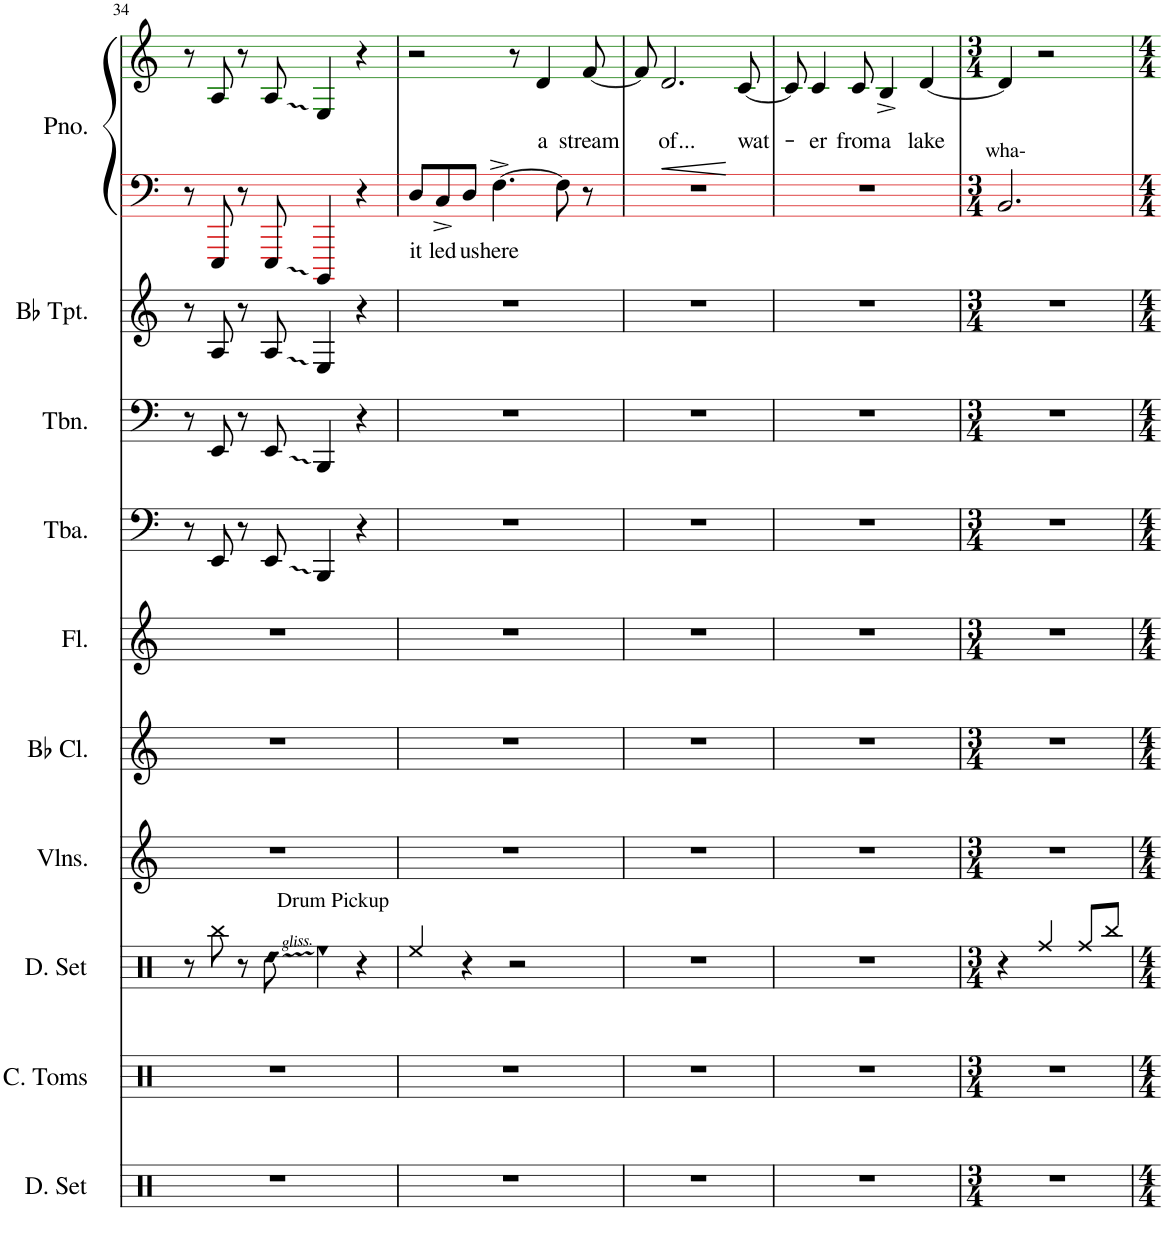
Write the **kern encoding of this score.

**kern	**kern	**kern	**kern	**kern	**kern	**kern	**kern	**kern	**kern	**text	**kern	**text	**dynam
*part10	*part9	*part8	*part7	*part6	*part5	*part4	*part3	*part2	*part1	*part1	*part1	*part1	*part1
*staff11	*staff10	*staff9	*staff8	*staff7	*staff6	*staff5	*staff4	*staff3	*staff2	*staff2	*staff1	*staff1	*staff1/2
*I"Drumset	*I"Concert Toms	*I"Drumset	*I"Violins	*I"Bb Clarinet	*I"Flute	*I"Tuba	*I"Trombone	*I"Bb Trumpet	*I"Piano	*	*	*	*
*I'D. Set	*I'C. Toms	*I'D. Set	*I'Vlns.	*I'Bb Cl.	*I'Fl.	*I'Tba.	*I'Tbn.	*I'Bb Tpt.	*I'Pno.	*	*	*	*
!!LO:PB:g=z
*clefX	*clefX	*clefX	*clefG2	*clefG2	*clefG2	*clefF4	*clefF4	*clefG2	*clefF4	*	*clefG2	*	*
*	*	*	*	*ITrd1c2	*	*	*	*ITrd1c2	*	*	*	*	*
*k[]	*k[]	*k[]	*k[]	*k[]	*k[]	*k[]	*k[]	*k[]	*k[]	*	*k[]	*	*
*M4/4	*M4/4	*M4/4	*M4/4	*M4/4	*M4/4	*M4/4	*M4/4	*M4/4	*M4/4	*	*M4/4	*	*
=34	=34	=34	=34	=34	=34	=34	=34	=34	=34	=34	=34	=34	=34
1r	1r	8r	1r	1r	1r	8r	8r	8r	8r	.	8r	.	.
.	.	8Rbb\	.	.	.	8EE/	8EE/	8A/	8EEE/	.	8A/	.	.
.	.	8r	.	.	.	8r	8r	8r	8r	.	8r	.	.
!	!	!LO:N:head=diamond	!	!	!	!	!	!	!	!	!	!	!
.	.	8Rdd\	.	.	.	8EE/	8EE/	8A/	8EEE/	.	8A/	.	.
.	.	4Ree\	.	.	.	4BBB/	4BBB/	4E/	4BBBB/	.	4E/	.	.
!	!	!LO:TX:a:t=Drum Pickup	!	!	!	!	!	!	!	!	!	!	!
.	.	4r	.	.	.	4r	4r	4r	4r	.	4r	.	.
=35	=35	=35	=35	=35	=35	=35	=35	=35	=35	=35	=35	=35	=35
!	!	!	!	!	!	!	!	!	!	!LO:LY:b	!	!	!
1r	1r	4Ree/	1r	1r	1r	1r	1r	1r	8D/L	it	2r	.	.
!	!	!	!	!	!	!	!	!	!	!LO:LY:b	!	!	!
.	.	.	.	.	.	.	.	.	8C^/	led	.	.	.
!	!	!	!	!	!	!	!	!	!	!LO:LY:b	!	!	!
.	.	4r	.	.	.	.	.	.	8D/J	us	.	.	.
!	!	!	!	!	!	!	!	!	!	!LO:LY:b	!	!	!
.	.	.	.	.	.	.	.	.	[4.F^\	here	.	.	.
.	.	2r	.	.	.	.	.	.	.	.	8r	.	.
!	!	!	!	!	!	!	!	!	!	!	!	!LO:LY:b	!
.	.	.	.	.	.	.	.	.	.	.	4d/	a	.
.	.	.	.	.	.	.	.	.	8F\]	.	.	.	.
!	!	!	!	!	!	!	!	!	!	!	!	!LO:LY:b	!
.	.	.	.	.	.	.	.	.	8r	.	[8f/	stream	.
=36	=36	=36	=36	=36	=36	=36	=36	=36	=36	=36	=36	=36	=36
1r	1r	1r	1r	1r	1r	1r	1r	1r	1r	.	8f/]	.	.
!	!	!	!	!	!	!	!	!	!	!	!	!LO:LY:b	!LO:HP:b
.	.	.	.	.	.	.	.	.	.	.	2.d/	of...	<
!	!	!	!	!	!	!	!	!	!	!	!	!LO:LY:b	!
.	.	.	.	.	.	.	.	.	.	.	[8c/	wat-	.
.	.	.	.	.	.	.	.	.	.	.	.	.	[
=37	=37	=37	=37	=37	=37	=37	=37	=37	=37	=37	=37	=37	=37
1r	1r	1r	1r	1r	1r	1r	1r	1r	1r	.	8c/]	.	.
!	!	!	!	!	!	!	!	!	!	!	!	!LO:LY:b	!
.	.	.	.	.	.	.	.	.	.	.	4c/	-er	.
!	!	!	!	!	!	!	!	!	!	!	!	!LO:LY:b	!
.	.	.	.	.	.	.	.	.	.	.	8c/	from	.
!	!	!	!	!	!	!	!	!	!	!	!	!LO:LY:b	!
.	.	.	.	.	.	.	.	.	.	.	4B^/	a	.
!	!	!	!	!	!	!	!	!	!	!	!	!LO:LY:b	!
.	.	.	.	.	.	.	.	.	.	.	[4d/	lake	.
=38	=38	=38	=38	=38	=38	=38	=38	=38	=38	=38	=38	=38	=38
*M3/4	*M3/4	*M3/4	*M3/4	*M3/4	*M3/4	*M3/4	*M3/4	*M3/4	*M3/4	*	*M3/4	*	*
!	!	!	!	!	!	!	!	!	!LO:TX:a:t=wha-	!	!	!	!
2.r	2.r	4r	2.r	2.r	2.r	2.r	2.r	2.r	2.BB/	.	4d/]	.	.
.	.	4Rff/	.	.	.	.	.	.	.	.	2r	.	.
.	.	8Rff/L	.	.	.	.	.	.	.	.	.	.	.
.	.	8Rbb/J	.	.	.	.	.	.	.	.	.	.	.
=	=	=	=	=	=	=	=	=	=	=	=	=	=
*-	*-	*-	*-	*-	*-	*-	*-	*-	*-	*-	*-	*-	*-
